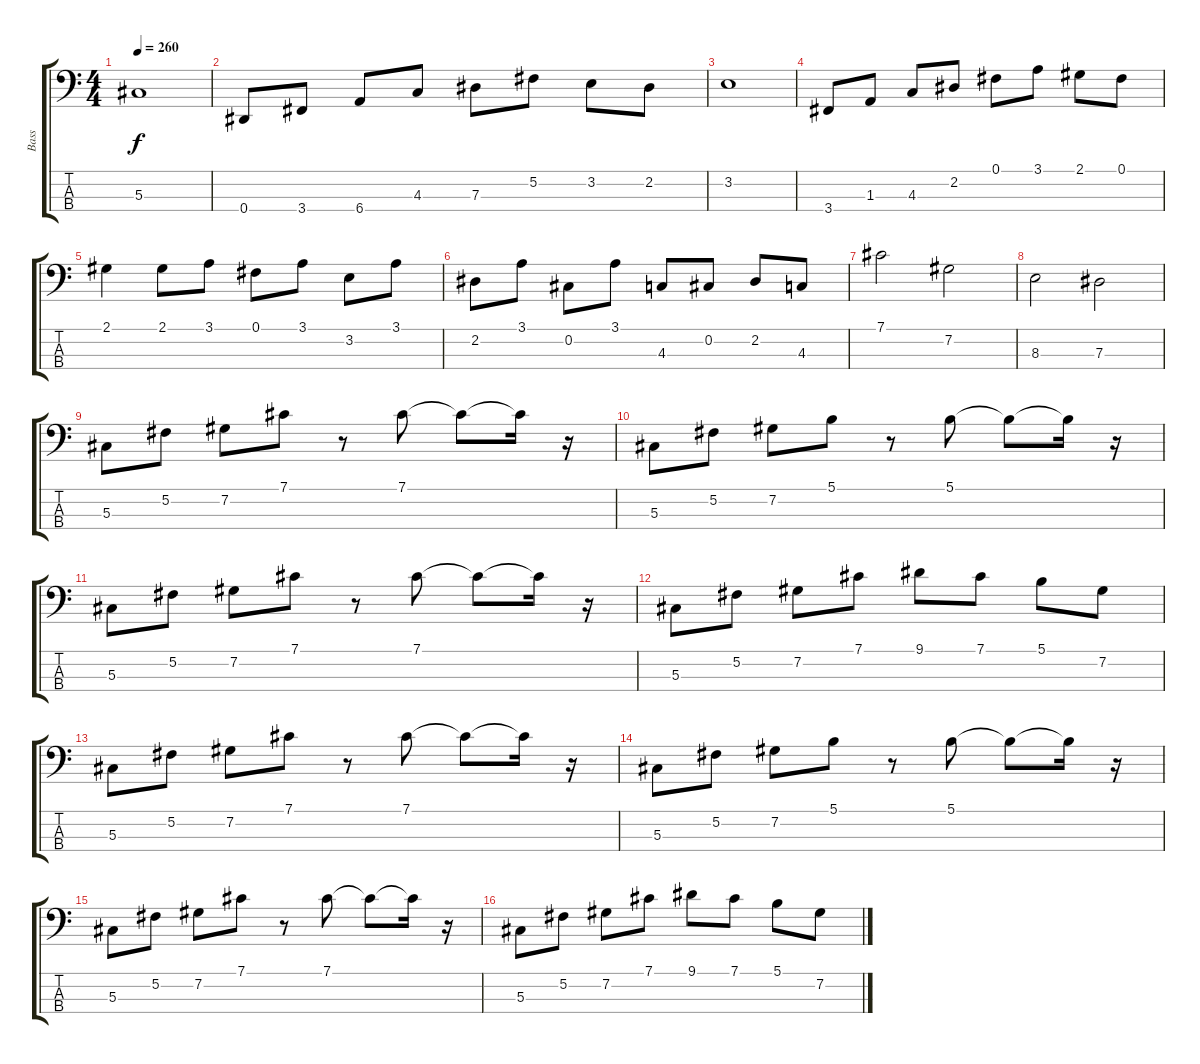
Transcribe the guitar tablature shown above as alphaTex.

\track ("Bass" "Bass") {instrument electricbassfinger}
\staff {score tabs}
\tuning (Gb2 Db2 Ab1 Eb1) {hide}
\ts (4 4)
\tempo 260
\clef f4
\ks c
5.3.1{dy f} |
0.4.8 3.4.8 6.4.8 4.3.8 7.3.8 5.2.8 3.2.8 2.2.8 |
3.2.1 |
3.4.8 1.3.8 4.3.8 2.2.8 0.1.8 3.1.8 2.1.8 0.1.8 |
2.1.4 2.1.8 3.1.8 0.1.8 3.1.8 3.2.8 3.1.8 |
2.2.8 3.1.8 0.2.8 3.1.8 4.3.8 0.2.8 2.2.8 4.3.8 |
7.1.2 7.2.2 |
8.3.2 7.3.2 |
5.3.8 5.2.8 7.2.8 7.1.8 r.8 7.1.8 7.1{t}.8 7.1{t}.16 r.16 |
5.3.8 5.2.8 7.2.8 5.1.8 r.8 5.1.8 5.1{t}.8 5.1{t}.16 r.16 |
5.3.8 5.2.8 7.2.8 7.1.8 r.8 7.1.8 7.1{t}.8 7.1{t}.16 r.16 |
5.3.8 5.2.8 7.2.8 7.1.8 9.1.8 7.1.8 5.1.8 7.2.8 |
5.3.8 5.2.8 7.2.8 7.1.8 r.8 7.1.8 7.1{t}.8 7.1{t}.16 r.16 |
5.3.8 5.2.8 7.2.8 5.1.8 r.8 5.1.8 5.1{t}.8 5.1{t}.16 r.16 |
5.3.8 5.2.8 7.2.8 7.1.8 r.8 7.1.8 7.1{t}.8 7.1{t}.16 r.16 |
5.3.8 5.2.8 7.2.8 7.1.8 9.1.8 7.1.8 5.1.8 7.2.8
